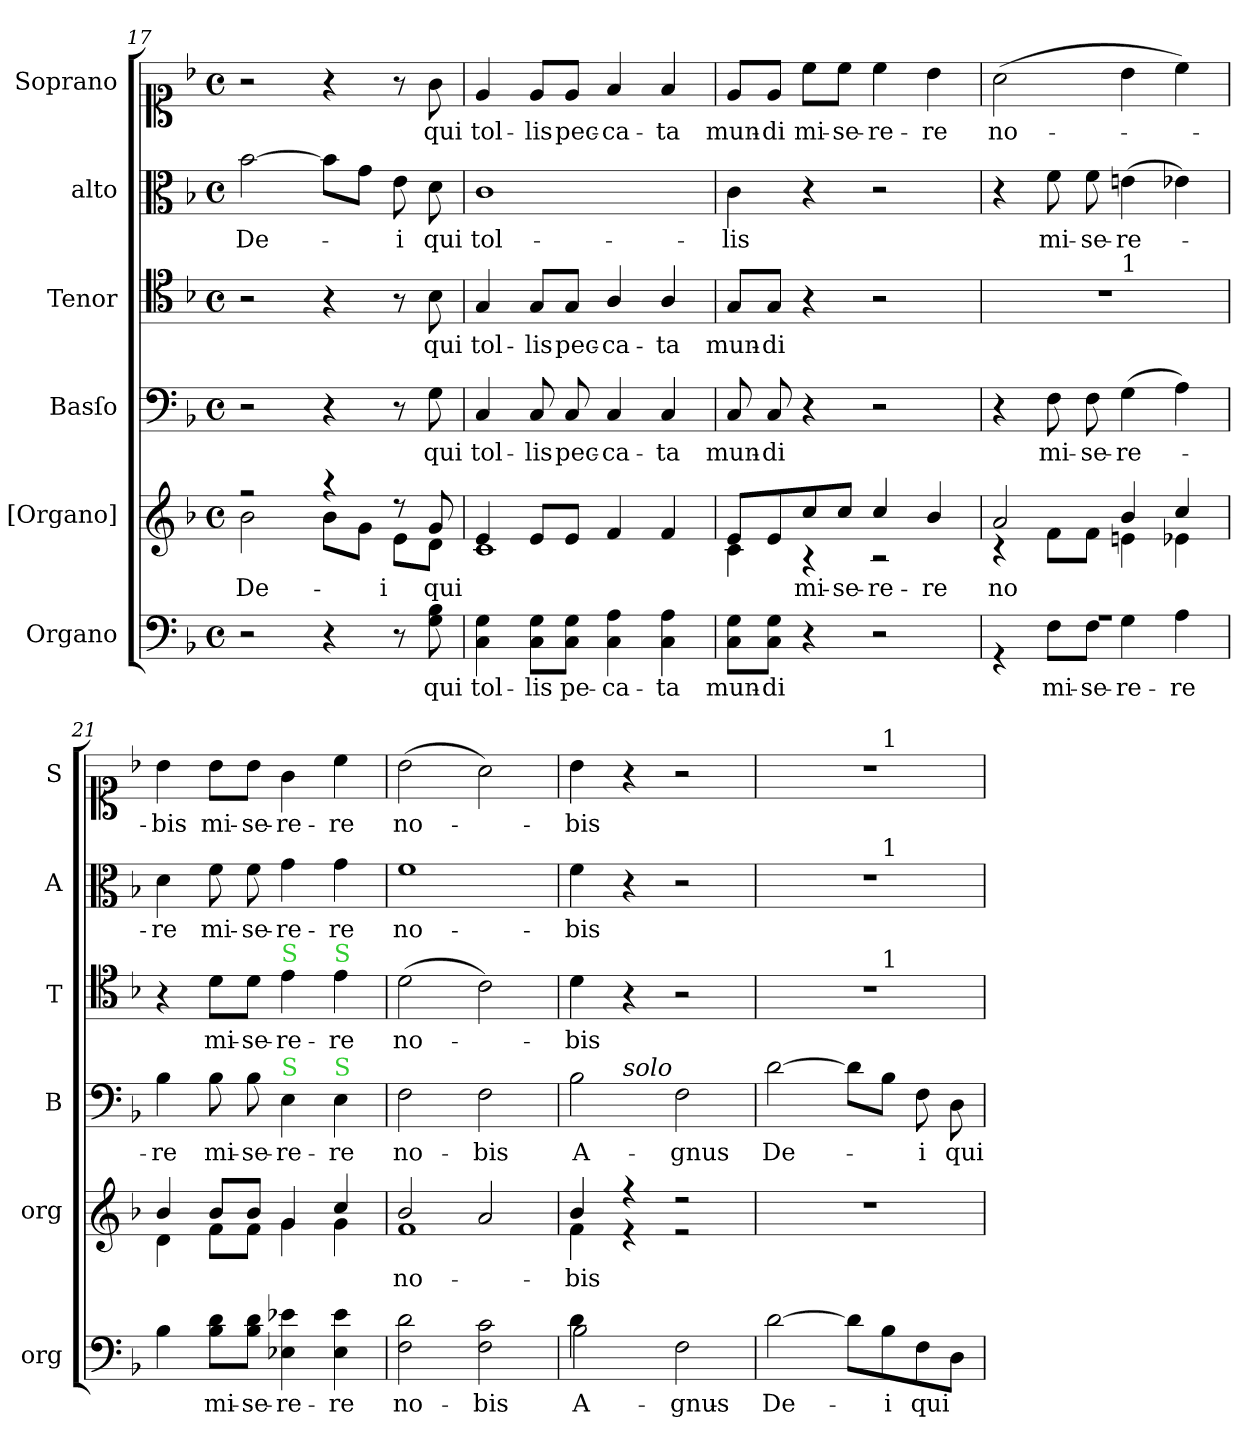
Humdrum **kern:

**kern	**text	**kern	**text	**kern	**text	**kern	**text	**kern	**text	**kern	**text
*part6	*part6	*part5	*part5	*part4	*part4	*part3	*part3	*part2	*part2	*part1	*part1
*staff6	*staff6	*staff5	*staff5	*staff4	*staff4	*staff3	*staff3	*staff2	*staff2	*staff1	*staff1
*I"Organo	*	*I"[Organo]	*	*I"Basſo	*	*I"Tenor	*	*I"alto	*	*I"Soprano	*
*I'org	*	*I'org	*	*I'B	*	*I'T	*	*I'A	*	*I'S	*
*clefF4	*	*clefG2	*	*clefF4	*	*clefC4	*	*clefC3	*	*clefC1	*
*k[b-]	*	*k[b-]	*	*k[b-]	*	*k[b-]	*	*k[b-]	*	*k[b-]	*
*M4/4	*	*M4/4	*	*M4/4	*	*M4/4	*	*M4/4	*	*M4/4	*
*met(c)	*	*met(c)	*	*met(c)	*	*met(c)	*	*met(c)	*	*met(c)	*
=17	=17	=17	=17	=17	=17	=17	=17	=17	=17	=17	=17
*	*	*^	*	*	*	*	*	*	*	*	*
2r	.	2r	2b-\	De-	2r	.	2r	.	[2b-\	De-	2r	.
4r	.	4r	8b-\L	.	4r	.	4r	.	8b-\L]	.	4r	.
.	.	.	8g\J	.	.	.	.	.	8g\J	.	.	.
8r	.	8r	8e\L	-i	8r	.	8r	.	8e\	-i	8r	.
8G\ 8B-\	qui	8g/	8d\J	qui	8G\	qui	8B-\	qui	8d\	qui	8g\	qui
=18	=18	=18	=18	=18	=18	=18	=18	=18	=18	=18	=18	=18
4C\ 4G\	tol-	4e/	1c	.	4C/	tol-	4G/	tol-	1c\	tol-	4e/	tol-
8C\ 8G\L	-lis	8e/L	.	.	8C/	-lis	8G/L	-lis	.	.	8e/L	-lis
8C\ 8G\J	pe-	8e/J	.	.	8C/	pec-	8G/J	pec-	.	.	8e/J	pec-
4C\ 4A\	-ca-	4f/	.	.	4C/	-ca-	4A/	-ca-	.	.	4f/	-ca-
4C\ 4A\	-ta	4f/	.	.	4C/	-ta	4A/	-ta	.	.	4f/	-ta
=19	=19	=19	=19	=19	=19	=19	=19	=19	=19	=19	=19	=19
8C\ 8G\L	mun-	8e/L	4c\	.	8C/	mun-	8G/L	mun-	4c	-lis	8e/L	mun-
8C\ 8G\J	-di	8e/	.	.	8C/	-di	8G/J	-di	.	.	8e/J	-di
4r	.	8cc/	4r	mi-	4r	.	4r	.	4r	.	8cc\L	mi-
.	.	8cc/J	.	-se-	.	.	.	.	.	.	8cc\J	-se-
2r	.	4cc/	2r	-re-	2r	.	2r	.	2r	.	4cc\	-re-
.	.	4b-/	.	-re	.	.	.	.	.	.	4b-\	-re
=20	=20	=20	=20	=20	=20	=20	=20	=20	=20	=20	=20	=20
*^	*	*	*	*	*	*	*^	*	*	*	*	*
1rA	4r	.	2a/	4r	no	4r	.	1r	2ryy	.	4r	.	(>2a\	no-
.	8F\L	mi-	.	8f\L	.	8F\	mi-	.	.	.	8f\	mi-	.	.
.	8F\J	-se-	.	8f\J	.	8F\	-se-	.	.	.	8f\	-se-	.	.
!	!	!	!	!	!	!	!	!	!LO:TX:a:t=1	!	!	!	!	!
.	4G\	-re-	4b-/	4en\	.	(>4G\	-re-	.	2ryy	.	(>4en\	-re-	4b-\	.
.	4A\	-re	4cc/	4e-X\	.	4A\)	.	.	.	.	4e-X\)	.	4cc\)	.
*v	*v	*	*	*	*	*	*	*v	*v	*	*	*	*	*
=21	=21	=21	=21	=21	=21	=21	=21	=21	=21	=21	=21	=21
4B-\	.	4b-/	4d\	.	4B-\	-re	4r	.	4d\	-re	4b-\	-bis
8B-\ 8d\L	mi-	8b-/L	8f\L	.	8B-\	mi-	8d\L	mi-	8f\	mi-	8b-\L	mi-
8B-\ 8d\J	-se-	8b-/J	8f\J	.	8B-\	-se-	8d\J	-se-	8f\	-se-	8b-\J	-se-
!	!	!	!	!	!	!	!LO:TX:a:color=limegreen:t=S	!	!	!	!	!
!	!	!	!	!	!LO:TX:a:color=limegreen:t=S	!	!	!	!	!	!	!
4E-X\ 4e-X\	-re-	4g/	4g\	.	4E\	-re-	4e\	-re-	4g\	-re-	4g\	-re-
!	!	!	!	!	!	!	!LO:TX:a:color=limegreen:t=S	!	!	!	!	!
!	!	!	!	!	!LO:TX:a:color=limegreen:t=S	!	!	!	!	!	!	!
4E-\ 4e-\	-re	4cc/	4g\	.	4E\	-re	4e\	-re	4g\	-re	4cc\	-re
=22	=22	=22	=22	=22	=22	=22	=22	=22	=22	=22	=22	=22
2F\ 2d\	no-	2b-/	1f	no-	2F\	no-	(>2d\	no-	1f	no-	(>2b-\	no-
2F\ 2c\	-bis	2a/	.	.	2F\	-bis	2c\)	.	.	.	2a\)	.
=23	=23	=23	=23	=23	=23	=23	=23	=23	=23	=23	=23	=23
*^	*	*	*	*	*^	*	*	*	*	*	*	*
4d\	2B-\	A-	4b-/	4f\	-bis	2B-\	4ryy	A-	4d\	-bis	4f\	-bis	4b-\	-bis
!	!	!	!	!	!	!	!LO:TX:a:i:t=solo	!	!	!	!	!	!	!
4ryy	.	.	4r	4r	.	.	2.ryy	.	4r	.	4r	.	4r	.
2ryy	2F\	-gnus	2r	2r	.	2F\	.	-gnus	2r	.	2r	.	2r	.
*v	*v	*	*	*	*	*v	*v	*	*	*	*	*	*	*
*	*	*v	*v	*	*	*	*	*	*	*	*	*
=24	=24	=24	=24	=24	=24	=24	=24	=24	=24	=24	=24
*	*	*	*	*	*	*^	*	*^	*	*^	*
[2d\	De-	1r	.	[2d\	De-	1r	2ryy	.	1r	2ryy	.	1r	2ryy	.
8d\L]	.	.	.	8d\L]	.	.	8ryy	.	.	8ryy	.	.	8ryy	.
!	!	!	!	!	!	!	!	!	!	!	!	!	!LO:TX:a:t=1	!
!	!	!	!	!	!	!	!	!	!	!LO:TX:a:t=1	!	!	!	!
!	!	!	!	!	!	!	!LO:TX:a:t=1	!	!	!	!	!	!	!
8B-\	-i	.	.	8B-\J	.	.	4.ryy	.	.	4.ryy	.	.	4.ryy	.
8F\	qui	.	.	8F\	-i	.	.	.	.	.	.	.	.	.
8D\J	.	.	.	8D\	qui	.	.	.	.	.	.	.	.	.
*	*	*	*	*	*	*v	*v	*	*	*	*	*v	*v	*
*	*	*	*	*	*	*	*	*v	*v	*	*	*
=	=	=	=	=	=	=	=	=	=	=	=
*-	*-	*-	*-	*-	*-	*-	*-	*-	*-	*-	*-
